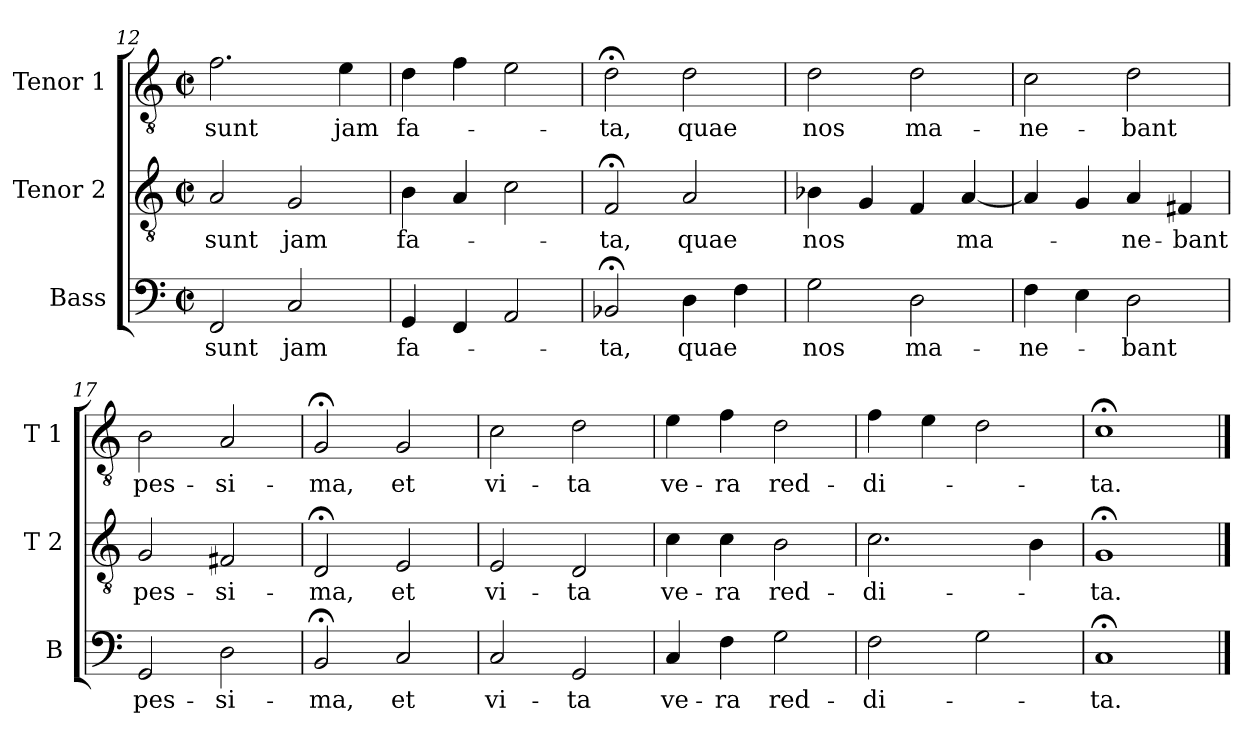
**kern	**text	**kern	**text	**kern	**text
*part3	*part3	*part2	*part2	*part1	*part1
*staff3	*staff3	*staff2	*staff2	*staff1	*staff1
*I"Bass	*	*I"Tenor 2	*	*I"Tenor 1	*
*I'B	*	*I'T 2	*	*I'T 1	*
!!LO:LB:g=z
*clefF4	*	*clefGv2	*	*clefGv2	*
*k[]	*	*k[]	*	*k[]	*
*C:	*	*C:	*	*C:	*
*M2/2	*	*M2/2	*	*M2/2	*
*met(c|)	*	*met(c|)	*	*met(c|)	*
=12	=12	=12	=12	=12	=12
!	!LO:LY:b	!	!LO:LY:b	!	!LO:LY:b
2FF/	sunt	2A/	sunt	2.f\	sunt
!	!LO:LY:b	!	!LO:LY:b	!	!
2C/	jam	2G/	jam	.	.
!	!	!	!	!	!LO:LY:b
.	.	.	.	4e\	jam
=13	=13	=13	=13	=13	=13
!	!LO:LY:b	!	!LO:LY:b	!	!LO:LY:b
4GG/	fa-	4B\	fa-	4d\	fa-
4FF/	.	4A/	.	4f\	.
2AA/	.	2c\	.	2e\	.
=14	=14	=14	=14	=14	=14
!	!LO:LY:b	!	!LO:LY:b	!	!LO:LY:b
2BB-X;</	-ta,	2F;</	-ta,	2d;<\	-ta,
!	!LO:LY:b	!	!LO:LY:b	!	!LO:LY:b
4D\	quae	2A/	quae	2d\	quae
4F\	.	.	.	.	.
=15	=15	=15	=15	=15	=15
!	!LO:LY:b	!	!LO:LY:b	!	!LO:LY:b
2G\	nos	4B-X\	nos	2d\	nos
.	.	4G/	.	.	.
!	!LO:LY:b	!	!	!	!LO:LY:b
2D\	ma-	4F/	.	2d\	ma-
!	!	!	!LO:LY:b	!	!
.	.	[4A/	ma-	.	.
=16	=16	=16	=16	=16	=16
!	!LO:LY:b	!	!	!	!LO:LY:b
4F\	-ne-	4A/]	.	2c\	-ne-
4E\	.	4G/	.	.	.
!	!LO:LY:b	!	!LO:LY:b	!	!LO:LY:b
2D\	-bant	4A/	-ne-	2d\	-bant
!	!	!	!LO:LY:b	!	!
.	.	4F#X/	-bant	.	.
!!LO:PB:g=z
=17	=17	=17	=17	=17	=17
!	!LO:LY:b	!	!LO:LY:b	!	!LO:LY:b
2GG/	pes-	2G/	pes-	2B\	pes-
!	!LO:LY:b	!	!LO:LY:b	!	!LO:LY:b
2D\	-si-	2F#X/	-si-	2A/	-si-
=18	=18	=18	=18	=18	=18
!	!LO:LY:b	!	!LO:LY:b	!	!LO:LY:b
2BB;</	-ma,	2D;</	-ma,	2G;</	-ma,
!	!LO:LY:b	!	!LO:LY:b	!	!LO:LY:b
2C/	et	2E/	et	2G/	et
=19	=19	=19	=19	=19	=19
!	!LO:LY:b	!	!LO:LY:b	!	!LO:LY:b
2C/	vi-	2E/	vi-	2c\	vi-
!	!LO:LY:b	!	!LO:LY:b	!	!LO:LY:b
2GG/	-ta	2D/	-ta	2d\	-ta
=20	=20	=20	=20	=20	=20
!	!LO:LY:b	!	!LO:LY:b	!	!LO:LY:b
4C/	ve-	4c\	ve-	4e\	ve-
!	!LO:LY:b	!	!LO:LY:b	!	!LO:LY:b
4F\	-ra	4c\	-ra	4f\	-ra
!	!LO:LY:b	!	!LO:LY:b	!	!LO:LY:b
2G\	red-	2B\	red-	2d\	red-
=21	=21	=21	=21	=21	=21
!	!LO:LY:b	!	!LO:LY:b	!	!LO:LY:b
2F\	-di-	2.c\	-di-	4f\	-di-
.	.	.	.	4e\	.
2G\	.	.	.	2d\	.
.	.	4B\	.	.	.
=22	=22	=22	=22	=22	=22
!	!LO:LY:b	!	!LO:LY:b	!	!LO:LY:b
1C;<	-ta.	1G;<	-ta.	1c;<	-ta.
==	==	==	==	==	==
*-	*-	*-	*-	*-	*-
